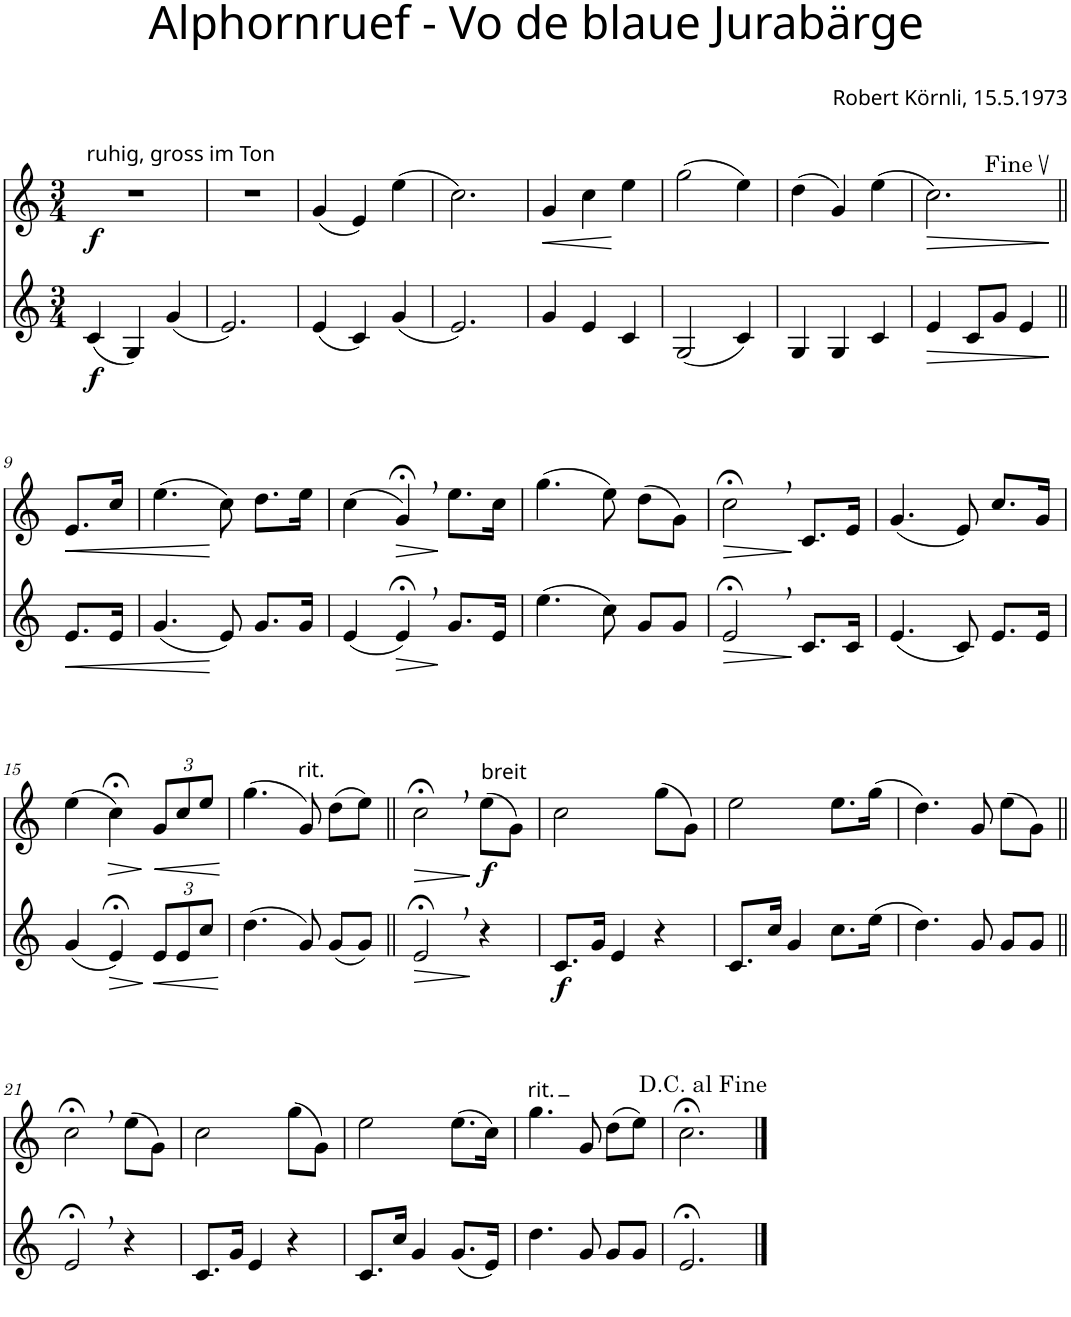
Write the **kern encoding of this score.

**kern	**dynam	**kern	**dynam
*part2	*part2	*part1	*part1
*staff2	*staff2	*staff1	*staff1
*I"Alphorn	*	*I"Alphorn	*
*clefG2	*	*clefG2	*
*Trd4c6	*	*Trd4c6	*
*k[]	*	*k[]	*
*M3/4	*	*M3/4	*
=1	=1	=1	=1
!	!	!LO:TX:a:t=ruhig, gross im Ton	!
!	!LO:DY:b	!	!LO:DY:b
(4c/	f	2.r	f
4G/)	.	.	.
(4g/	.	.	.
=2	=2	=2	=2
2.e/)	.	2.r	.
=3	=3	=3	=3
(4e/	.	(4g/	.
4c/)	.	4e/)	.
(4g/	.	(4ee\	.
=4	=4	=4	=4
2.e/)	.	2.cc\)	.
=5	=5	=5	=5
!	!	!	!LO:HP:b
4g/	.	4g/	<
4e/	.	4cc\	.
4c/	.	4ee\	[
=6	=6	=6	=6
(2G/	.	(2gg\	.
4c/)	.	4ee\)	.
=7	=7	=7	=7
4G/	.	(4dd\	.
4G/	.	4g/)	.
4c/	.	(4ee\	.
=8	=8	=8	=8
!	!LO:HP:b	!	!LO:HP:b
4e/	>	2.cc,\)	>
8c/L	.	.	.
8g/J	.	.	.
4e/	.	.	.
.	]	.	]
!!LO:LB:g=z
=9||	=9||	=9||	=9||
!	!LO:HP:b	!	!LO:HP:b
8.e/L	<	8.e/L	<
16e/Jk	.	16cc/Jk	.
=10	=10	=10	=10
(4.g/	.	(4.ee\	.
8e/)	[	8cc\)	[
8.g/L	.	8.dd\L	.
16g/Jk	.	16ee\Jk	.
=11	=11	=11	=11
(4e/	.	(4cc\	.
!	!LO:HP:b	!	!LO:HP:b
4e;<,/)	>	4g;<,/)	>
8.g/L	]	8.ee\L	]
16e/Jk	.	16cc\Jk	.
=12	=12	=12	=12
(4.ee\	.	(4.gg\	.
8cc\)	.	8ee\)	.
8g/L	.	(8dd\L	.
8g/J	.	8g\J)	.
=13	=13	=13	=13
!	!LO:HP:b	!	!LO:HP:b
2e;<,/	>	2cc;<,\	>
8.c/L	]	8.c/L	]
16c/Jk	.	16e/Jk	.
=14	=14	=14	=14
(4.e/	.	(4.g/	.
8c/)	.	8e/)	.
8.e/L	.	8.cc/L	.
16e/Jk	.	16g/Jk	.
!!LO:LB:g=z
=15	=15	=15	=15
(4g/	.	(4ee\	.
!	!LO:HP:b	!	!LO:HP:b
4e;</)	>	4cc;<\)	>
*Xbrackettup	*	*	*
!	!LO:HP:n=1:b	!	!
*	*	*Xbrackettup	*
!	!	!	!LO:HP:n=1:b
12e/L	] <	12g/L	] <
12e/	.	12cc/	.
12cc/J	.	12ee/J	.
.	[	.	[
=16	=16	=16	=16
(4.dd\	.	(4.gg\	.
!	!	!LO:TX:a:t=rit.	!
8g/)	.	8g/)	.
(8g/L	.	(8dd\L	.
8g/J)	.	8ee\J)	.
=17||	=17||	=17||	=17||
!	!LO:HP:b	!	!LO:HP:b
2e;<,/	>	2cc;<,\	>
!	!	!LO:TX:a:t=breit	!
!	!	!	!LO:DY:n=1:b
4r	]	(8ee\L	] f
.	.	8g\J)	.
=18	=18	=18	=18
!	!LO:DY:b	!	!
8.c/L	f	2cc\	.
16g/Jk	.	.	.
4e/	.	.	.
4r	.	(8gg\L	.
.	.	8g\J)	.
=19	=19	=19	=19
8.c/L	.	2ee\	.
16cc/Jk	.	.	.
4g/	.	.	.
8.cc\L	.	8.ee\L	.
(16ee\Jk	.	(16gg\Jk	.
=20	=20	=20	=20
4.dd\)	.	4.dd\)	.
8g/	.	8g/	.
8g/L	.	(8ee\L	.
8g/J	.	8g\J)	.
!!LO:LB:g=z
=21||	=21||	=21||	=21||
2e;<,/	.	2cc;<,\	.
4r	.	(8ee\L	.
.	.	8g\J)	.
=22	=22	=22	=22
8.c/L	.	2cc\	.
16g/Jk	.	.	.
4e/	.	.	.
4r	.	(8gg\L	.
.	.	8g\J)	.
=23	=23	=23	=23
8.c/L	.	2ee\	.
16cc/Jk	.	.	.
4g/	.	.	.
(8.g/L	.	(8.ee\L	.
16e/Jk)	.	16cc\Jk)	.
=24	=24	=24	=24
!	!	!LO:TX:a:t=rit.	!
4.dd\	.	4.gg\	.
8g/	.	8g/	.
8g/L	.	(8dd\L	.
8g/J	.	8ee\J)	.
=25	=25	=25	=25
2.e;</	.	2.cc;<\	.
==	==	==	==
*-	*-	*-	*-
